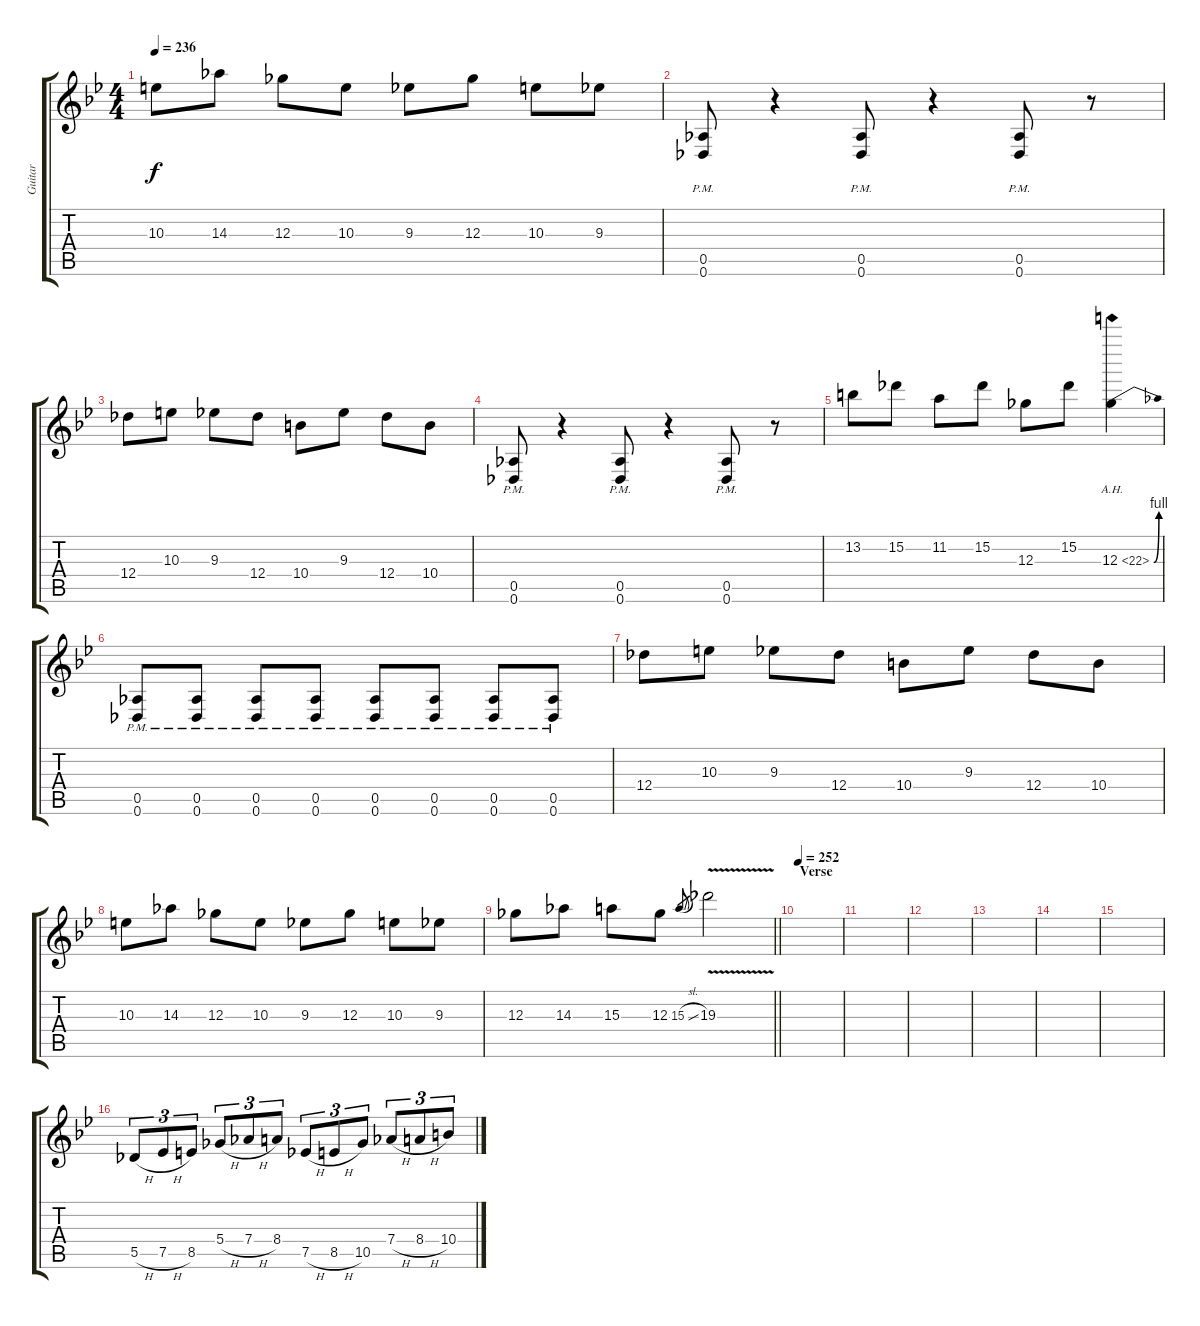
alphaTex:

\track ("Guitar" "Guitar") {instrument distortionguitar}
\staff {score tabs}
\tuning (Eb4 Bb3 Gb3 Db3 Ab2 Db2) {hide}
\ts (4 4)
\tempo 236
\clef g2
\ks bb
10.3.8{dy f} 14.3.8 12.3.8 10.3.8 9.3.8 12.3.8 10.3.8 9.3.8 |
(0.5{pm} 0.6{pm}).8 r.4 (0.5{pm} 0.6{pm}).8 r.4 (0.5{pm} 0.6{pm}).8 r.8 |
12.4.8 10.3.8 9.3.8 12.4.8 10.4.8 9.3.8 12.4.8 10.4.8 |
(0.5{pm} 0.6{pm}).8 r.4 (0.5{pm} 0.6{pm}).8 r.4 (0.5{pm} 0.6{pm}).8 r.8 |
13.2.8 15.2.8 11.2.8 15.2.8 12.3.8 15.2.8 12.3{be (bend 0 0 60 4) ah 10}.4 |
(0.5{pm} 0.6{pm}).8 (0.5{pm} 0.6{pm}).8 (0.5{pm} 0.6{pm}).8 (0.5{pm} 0.6{pm}).8 (0.5{pm} 0.6{pm}).8 (0.5{pm} 0.6{pm}).8 (0.5{pm} 0.6{pm}).8 (0.5{pm} 0.6{pm}).8 |
12.4.8 10.3.8 9.3.8 12.4.8 10.4.8 9.3.8 12.4.8 10.4.8 |
10.3.8 14.3.8 12.3.8 10.3.8 9.3.8 12.3.8 10.3.8 9.3.8 |
\barLineRight lightlight
12.3.8 14.3.8 15.3.8 12.3.8 15.3{sl}.8{gr} 19.3{v}.2 |
\section ("" "Verse")
\tempo 252
|
|
|
|
|
|
5.5{h}.8{tu (3 2)} 7.5{h}.8{tu (3 2)} 8.5.8{tu (3 2)} 5.4{h}.8{tu (3 2)} 7.4{h}.8{tu (3 2)} 8.4.8{tu (3 2)} 7.5{h}.8{tu (3 2)} 8.5{h}.8{tu (3 2)} 10.5.8{tu (3 2)} 7.4{h}.8{tu (3 2)} 8.4{h}.8{tu (3 2)} 10.4.8{tu (3 2)}
